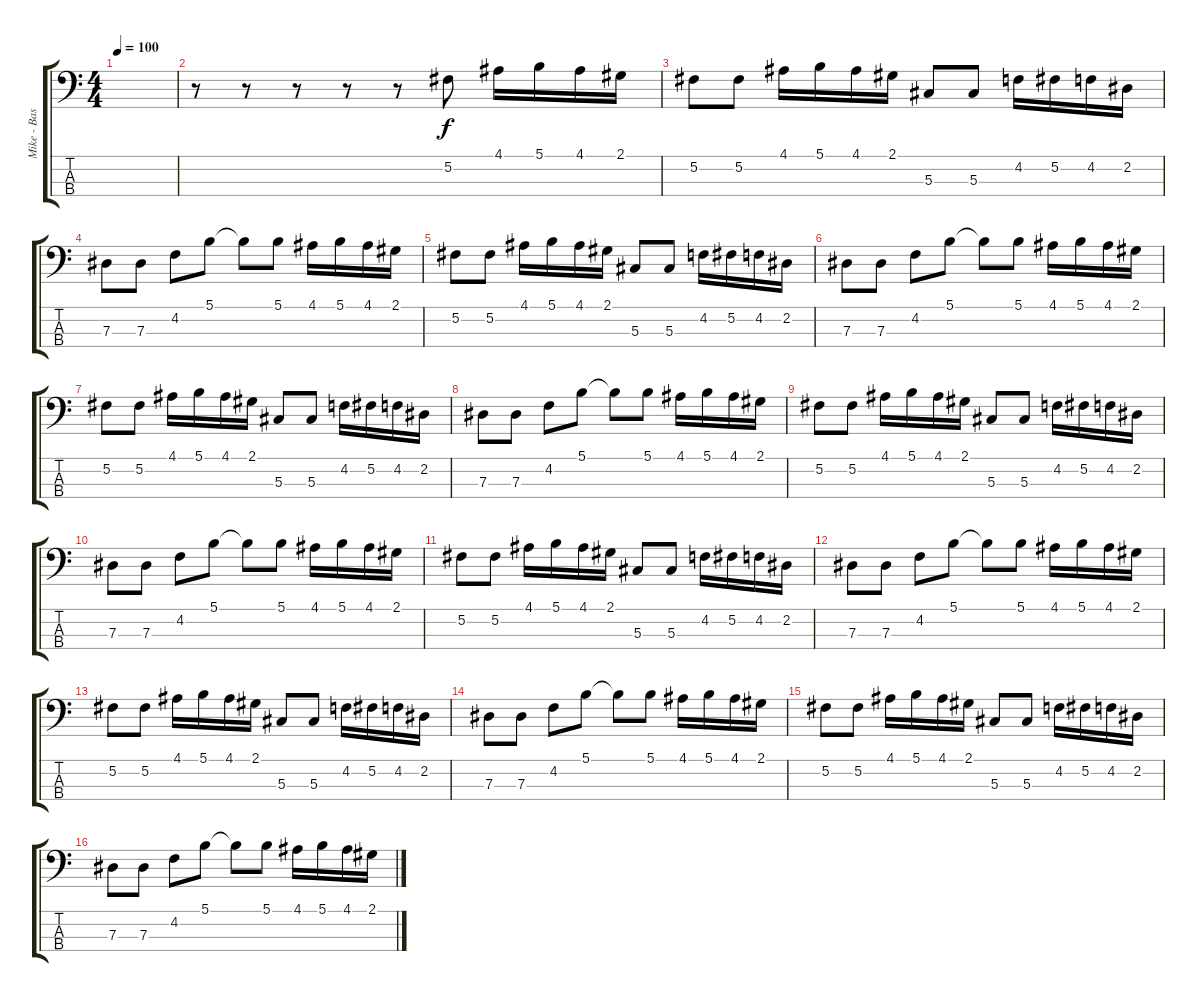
\track ("Mike - Bass Right" "Mike - Bas") {instrument electricbasspick}
\staff {score tabs}
\tuning (Gb2 Db2 Ab1 Eb1) {hide}
\ts (4 4)
\tempo 100
\clef f4
\ks c
|
r.8 r.8 r.8 r.8 r.8 5.2.8 4.1.16 5.1.16 4.1.16 2.1.16 |
5.2.8 5.2.8 4.1.16 5.1.16 4.1.16 2.1.16 5.3.8 5.3.8 4.2.16 5.2.16 4.2.16 2.2.16 |
7.3.8 7.3.8 4.2.8 5.1.8 5.1{t}.8 5.1.8 4.1.16 5.1.16 4.1.16 2.1.16 |
5.2.8 5.2.8 4.1.16 5.1.16 4.1.16 2.1.16 5.3.8 5.3.8 4.2.16 5.2.16 4.2.16 2.2.16 |
7.3.8 7.3.8 4.2.8 5.1.8 5.1{t}.8 5.1.8 4.1.16 5.1.16 4.1.16 2.1.16 |
5.2.8 5.2.8 4.1.16 5.1.16 4.1.16 2.1.16 5.3.8 5.3.8 4.2.16 5.2.16 4.2.16 2.2.16 |
7.3.8 7.3.8 4.2.8 5.1.8 5.1{t}.8 5.1.8 4.1.16 5.1.16 4.1.16 2.1.16 |
5.2.8 5.2.8 4.1.16 5.1.16 4.1.16 2.1.16 5.3.8 5.3.8 4.2.16 5.2.16 4.2.16 2.2.16 |
7.3.8 7.3.8 4.2.8 5.1.8 5.1{t}.8 5.1.8 4.1.16 5.1.16 4.1.16 2.1.16 |
5.2.8 5.2.8 4.1.16 5.1.16 4.1.16 2.1.16 5.3.8 5.3.8 4.2.16 5.2.16 4.2.16 2.2.16 |
7.3.8 7.3.8 4.2.8 5.1.8 5.1{t}.8 5.1.8 4.1.16 5.1.16 4.1.16 2.1.16 |
5.2.8 5.2.8 4.1.16 5.1.16 4.1.16 2.1.16 5.3.8 5.3.8 4.2.16 5.2.16 4.2.16 2.2.16 |
7.3.8 7.3.8 4.2.8 5.1.8 5.1{t}.8 5.1.8 4.1.16 5.1.16 4.1.16 2.1.16 |
5.2.8 5.2.8 4.1.16 5.1.16 4.1.16 2.1.16 5.3.8 5.3.8 4.2.16 5.2.16 4.2.16 2.2.16 |
7.3.8 7.3.8 4.2.8 5.1.8 5.1{t}.8 5.1.8 4.1.16 5.1.16 4.1.16 2.1.16
